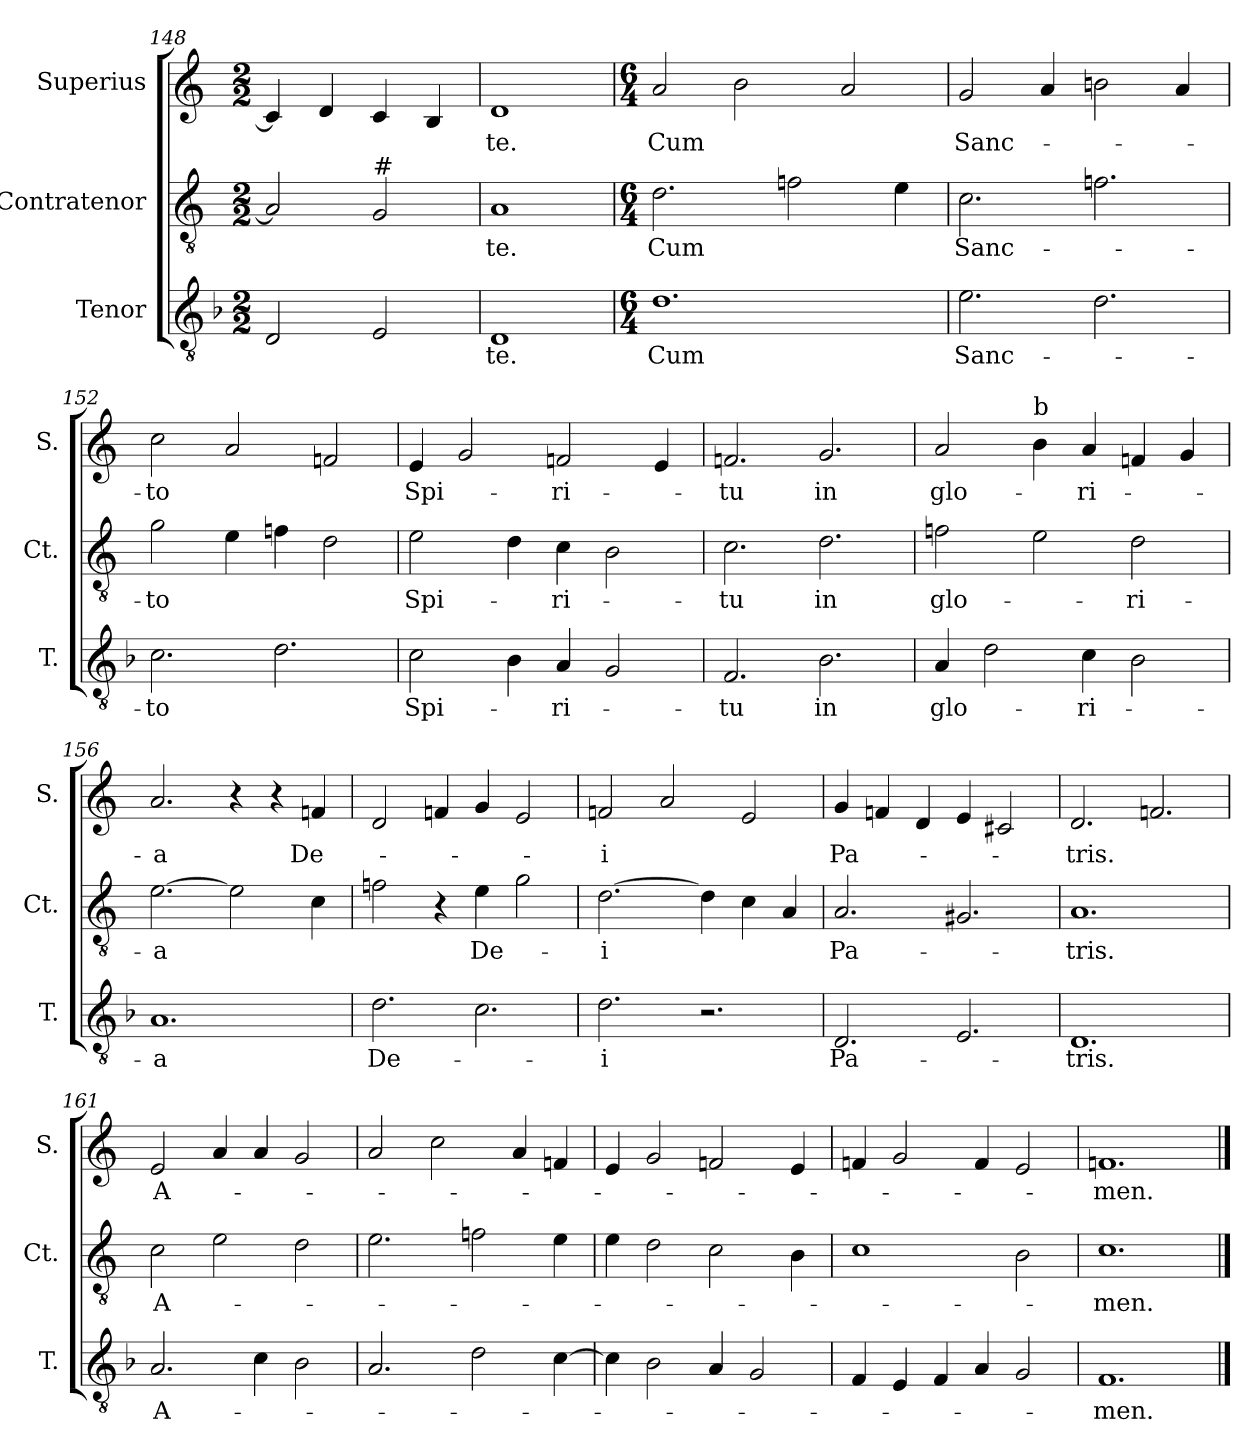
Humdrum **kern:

**kern	**text	**kern	**text	**kern	**text
*part3	*part3	*part2	*part2	*part1	*part1
*staff3	*staff3	*staff2	*staff2	*staff1	*staff1
*I"Tenor	*	*I"Contratenor	*	*I"Superius	*
*I'T.	*	*I'Ct.	*	*I'S.	*
*clefGv2	*	*clefGv2	*	*clefG2	*
*	*	*ITrd-3c-5	*	*ITrd-3c-5	*
*k[b-]	*	*	*	*	*
*M2/2	*	*M2/2	*	*M2/2	*
=148	=148	=148	=148	=148	=148
2D/	.	2d/]	.	4f/]	.
.	.	.	.	4g/	.
!	!	!LO:TX:a:t=#	!	!	!
2E/	.	2c/	.	4f/	.
.	.	.	.	4e/	.
=149	=149	=149	=149	=149	=149
!	!LO:LY:b	!	!LO:LY:b	!	!LO:LY:b
1D	-te.	1d	-te.	1g	-te.
!!LO:LB:g=z
=150	=150	=150	=150	=150	=150
*M6/4	*	*M6/4	*	*M6/4	*
!	!LO:LY:b	!	!LO:LY:b	!	!LO:LY:b
1.d	Cum	2.g\	Cum	2dd/	Cum
.	.	.	.	2ee\	.
.	.	2b-\	.	.	.
.	.	.	.	2dd/	.
.	.	4a\	.	.	.
=151	=151	=151	=151	=151	=151
!	!LO:LY:b	!	!LO:LY:b	!	!LO:LY:b
2.e\	Sanc-	2.f\	Sanc-	2cc/	Sanc-
.	.	.	.	4dd/	.
2.d\	.	2.b-\	.	2een\	.
.	.	.	.	4dd/	.
=152	=152	=152	=152	=152	=152
!	!LO:LY:b	!	!LO:LY:b	!	!LO:LY:b
2.c\	-to	2cc\	-to	2ff\	-to
.	.	4a\	.	2dd/	.
2.d\	.	4b-X\	.	.	.
.	.	2g\	.	2b-/	.
=153	=153	=153	=153	=153	=153
!	!LO:LY:b	!	!LO:LY:b	!	!LO:LY:b
2c\	Spi-	2a\	Spi-	4a/	Spi-
.	.	.	.	2cc/	.
4B-\	.	4g\	.	.	.
!	!LO:LY:b	!	!LO:LY:b	!	!LO:LY:b
4A/	-ri-	4f\	-ri-	2b-/	-ri-
2G/	.	2e\	.	.	.
.	.	.	.	4a/	.
=154	=154	=154	=154	=154	=154
!	!LO:LY:b	!	!LO:LY:b	!	!LO:LY:b
2.F/	-tu	2.f\	-tu	2.b-/	-tu
!	!LO:LY:b	!	!LO:LY:b	!	!LO:LY:b
2.B-\	in	2.g\	in	2.cc/	in
=155	=155	=155	=155	=155	=155
!	!LO:LY:b	!	!LO:LY:b	!	!LO:LY:b
4A/	glo-	2b-\	glo-	2dd/	glo-
2d\	.	.	.	.	.
!	!	!	!	!LO:TX:a:t=b	!
.	.	2a\	.	4ee\	.
!	!LO:LY:b	!	!	!	!LO:LY:b
4c\	-ri-	.	.	4dd/	-ri-
!	!	!	!LO:LY:b	!	!
2B-\	.	2g\	-ri-	4b-/	.
.	.	.	.	4cc/	.
!!LO:LB:g=z
=156	=156	=156	=156	=156	=156
!	!LO:LY:b	!	!LO:LY:b	!	!LO:LY:b
1.A	-a	[2.a\	-a	2.dd/	-a
.	.	2a\]	.	4r	.
.	.	.	.	4r	.
!	!	!	!	!	!LO:LY:b
.	.	4f\	.	4b-/	De-
=157	=157	=157	=157	=157	=157
!	!LO:LY:b	!	!	!	!
2.d\	De-	2b-\	.	2g/	.
.	.	4r	.	4b-/	.
!	!	!	!LO:LY:b	!	!
2.c\	.	4a\	De-	4cc/	.
.	.	2cc\	.	2a/	.
=158	=158	=158	=158	=158	=158
!	!LO:LY:b	!	!LO:LY:b	!	!LO:LY:b
2.d\	-i	[2.g\	-i	2b-/	-i
.	.	.	.	2dd/	.
2.r	.	4g\]	.	.	.
.	.	4f\	.	2a/	.
.	.	4d/	.	.	.
=159	=159	=159	=159	=159	=159
!	!LO:LY:b	!	!LO:LY:b	!	!LO:LY:b
2.D/	Pa-	2.d/	Pa-	4cc/	Pa-
.	.	.	.	4b-/	.
.	.	.	.	4g/	.
2.E/	.	2.c#X/	.	4a/	.
.	.	.	.	2f#X/	.
=160	=160	=160	=160	=160	=160
!	!LO:LY:b	!	!LO:LY:b	!	!LO:LY:b
1.D	-tris.	1.d	-tris.	2.g/	-tris.
.	.	.	.	2.b-/	.
!!LO:LB:g=z
=161	=161	=161	=161	=161	=161
!	!LO:LY:b	!	!LO:LY:b	!	!LO:LY:b
2.A/	A-	2f\	A-	2a/	A-
.	.	2a\	.	4dd/	.
4c\	.	.	.	4dd/	.
2B-\	.	2g\	.	2cc/	.
=162	=162	=162	=162	=162	=162
2.A/	.	2.a\	.	2dd/	.
.	.	.	.	2ff\	.
2d\	.	2b-\	.	.	.
.	.	.	.	4dd/	.
[4c\	.	4a\	.	4b-/	.
=163	=163	=163	=163	=163	=163
4c\]	.	4a\	.	4a/	.
2B-\	.	2g\	.	2cc/	.
4A/	.	2f\	.	2b-/	.
2G/	.	.	.	.	.
.	.	4e\	.	4a/	.
=164	=164	=164	=164	=164	=164
4F/	.	1f	.	4b-/	.
4E/	.	.	.	2cc/	.
4F/	.	.	.	.	.
4A/	.	.	.	4b-/	.
2G/	.	2e\	.	2a/	.
=165	=165	=165	=165	=165	=165
!	!LO:LY:b	!	!LO:LY:b	!	!LO:LY:b
1.F	-men.	1.f	-men.	1.b-	-men.
==	==	==	==	==	==
*-	*-	*-	*-	*-	*-
